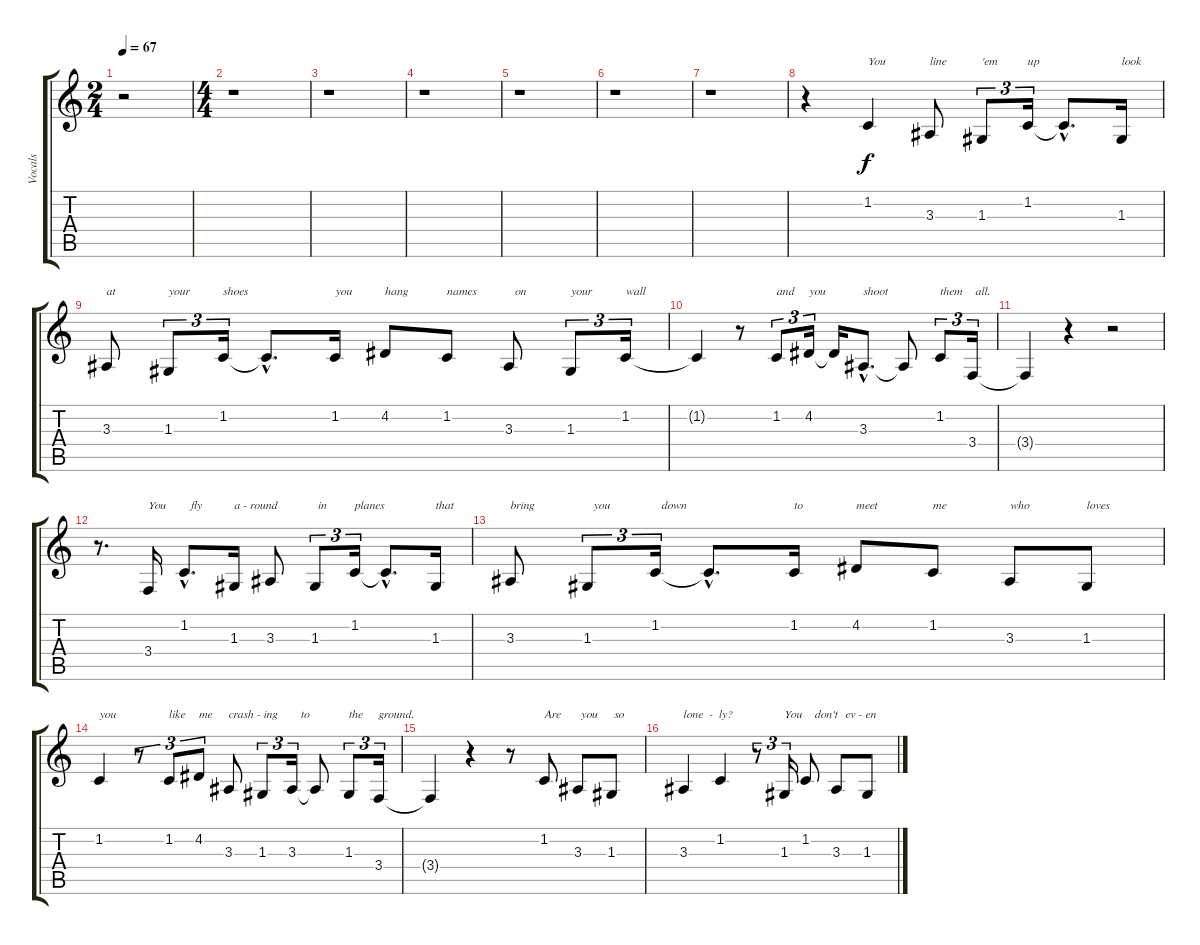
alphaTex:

\track ("Vocals" "Vocals") {instrument lead2sawtooth}
\staff {score tabs}
\tuning (E4 B3 G3 D3 A2 E2) {hide}
\ts (2 4)
\tempo 67
\clef g2
\ks c
r.2{dy f instrument lead2sawtooth} |
\ts (4 4)
r.1 |
r.1 |
r.1 |
r.1 |
r.1 |
r.1 |
r.4 1.2.4{txt "You"} 3.3.8{txt "line"} 1.3.8{tu (3 2) txt "'em"} 1.2.16{tu (3 2) txt "up"} 1.2{hac t}.8{d} 1.3.16{txt "look"} |
3.3.8{txt "at"} 1.3.8{tu (3 2) txt "your"} 1.2.16{tu (3 2) txt "shoes"} 1.2{hac t}.8{d} 1.2.16{txt "you"} 4.2.8{txt "hang"} 1.2.8{txt "names"} 3.3.8{txt "  on"} 1.3.8{tu (3 2) txt "your"} 1.2.16{tu (3 2) txt "wall"} |
1.2{t}.4 r.8 1.2.8{tu (3 2) txt "and"} 4.2.16{tu (3 2) txt "you"} 4.2{t}.16 3.3{hac}.8{d txt "shoot"} 3.3{t}.8 1.2.8{tu (3 2) txt "them"} 3.4.16{tu (3 2) txt " all."} |
3.4{t}.4 r.4 r.2 |
r.8{d} 3.4.16{txt "You"} 1.2{hac}.8{d txt "  fly"} 1.3.16{txt "a - round"} 3.3.8 1.3.8{tu (3 2) txt " in"} 1.2.16{tu (3 2) txt "planes"} 1.2{hac t}.8{d} 1.3.16{txt "that"} |
3.3.8{txt "bring"} 1.3.8{tu (3 2) txt "  you"} 1.2.16{tu (3 2) txt "  down"} 1.2{hac t}.8{d} 1.2.16{txt "to"} 4.2.8{txt "meet"} 1.2.8{txt "me"} 3.3.8{txt "who"} 1.3.8{txt "loves"} |
1.2.4{txt "you"} r.8{tu (3 2)} 1.2.8{tu (3 2) txt "like"} 4.2.8{tu (3 2) txt "me"} 3.3.8{txt "crash - ing"} 1.3.8{tu (3 2)} 3.3.16{tu (3 2) txt "   to"} 3.3{t}.8 1.3.8{tu (3 2) txt "the"} 3.4.16{tu (3 2) txt "ground."} |
3.4{t}.4 r.4 r.8 1.2.8{txt "Are"} 3.3.8{txt " you"} 1.3.8{txt " so"} |
3.3.4{txt "lone  -  ly?"} 1.2.4 r.8{tu (3 2)} 1.3.16{tu (3 2) txt "You"} 1.2.8{txt "   don't"} 3.3.8{txt "   ev - en"} 1.3.8
